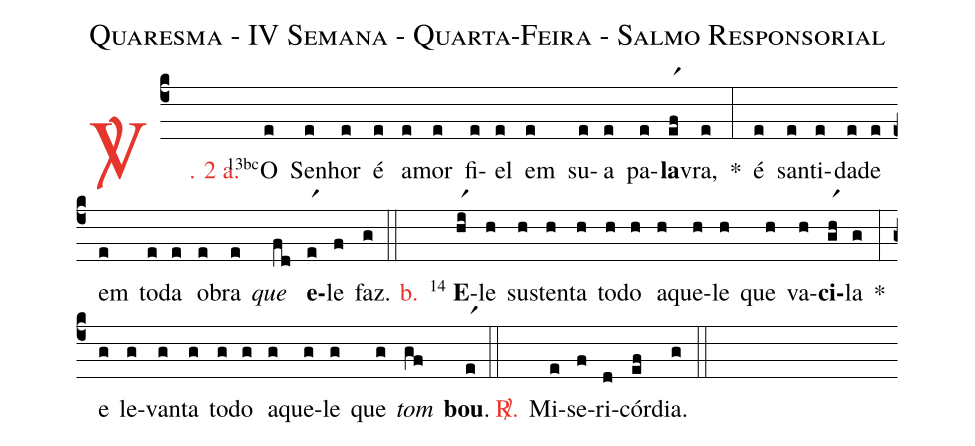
name: Quaresma - IV Semana - Quarta-Feira - Salmo Responsorial;
%%
(c4)

<c><sp>V/</sp>. 2 a.</c>() <v>\VSup{13bc}</v>O(e) Se(e)nhor(e) é(e) a(e)mor(e) fi(e)el(e) em(e) su(e)a(e) pa(e)<b>la</b>(er1f)vra,(e) *(:)
é(e) san(e)ti(e)da(e)de(e) em(e) to(e)da(e) o(e)bra(e) <i>que</i>(fd) <b>e</b>(er1)le(f) faz.(g)

(::)

<nlba><c>b.</c>() <v>\VSup{14}</v> <b>E</b></nlba>(hr1i)le(h) sus(h)ten(h)ta(h) to(h)do(h) a(h)que(h)le(h) que(h) va(h)<b>ci</b>(gr1h)la(g) *(:)
e(g) le(g)van(g)ta(g) to(g)do(g) a(g)que(g)le(g) que(g) <i>tom</i>(gf) <b>bou</b>.(er1)

(::)

<nlba><c><sp>R/</sp>.</c>() Mi</nlba>(e)se(f)ri(d)cór(ef)dia.(g)

(::)
